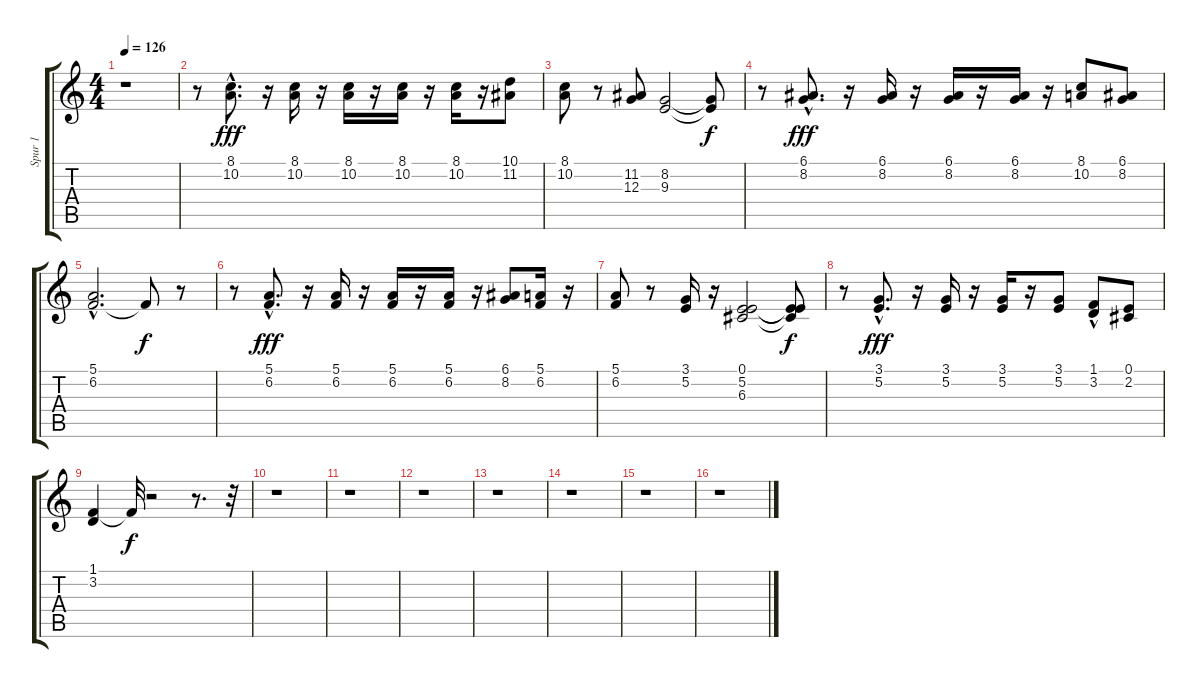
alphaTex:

\track ("Spur 1" "Spur 1") {instrument honkytonkpiano}
\staff {score tabs}
\tuning (E4 B3 G3 D3 A2 E2) {hide}
\ts (4 4)
\tempo 126
\clef g2
\ks c
r.1{dy fff instrument honkytonkpiano} |
r.8 (8.1{hac} 10.2).8{d} r.16 (8.1 10.2).16 r.16 (8.1 10.2).16 r.16 (8.1 10.2).16 r.16 (8.1 10.2).16 r.16 (10.1 11.2).8 |
(8.1 10.2).8 r.8 (11.2 12.3).8 (8.2 9.3).2 (8.2{t} 9.3{t}).8{dy f} |
r.8 (6.1{hac} 8.2{hac}).8{d dy fff} r.16 (6.1 8.2).16 r.16 (6.1 8.2).16 r.16 (6.1 8.2).16 r.16 (8.1 10.2).8 (6.1 8.2).8 |
(5.1{hac} 6.2{hac}).2{d} 6.2{t}.8{dy f} r.8 |
r.8 (5.1 6.2{hac}).8{d dy fff} r.16 (5.1 6.2).16 r.16 (5.1 6.2).16 r.16 (5.1 6.2).16 r.16 (6.1 8.2).8 (5.1 6.2).16 r.16 |
(5.1 6.2).8 r.8 (3.1 5.2).16 r.16 (0.1 5.2 6.3).2 (0.1{t} 5.2{t} 6.3{t}).8{dy f} |
r.8 (3.1{hac} 5.2{hac}).8{d dy fff} r.16 (3.1 5.2).16 r.16 (3.1 5.2).16 r.16 (3.1 5.2).8 (1.1 3.2{hac}).8 (0.1 2.2).8 |
(1.1 3.2).4 1.1{t}.32{dy f} r.2 r.8{d} r.32 |
r.1 |
r.1 |
r.1 |
r.1 |
r.1 |
r.1 |
r.1
